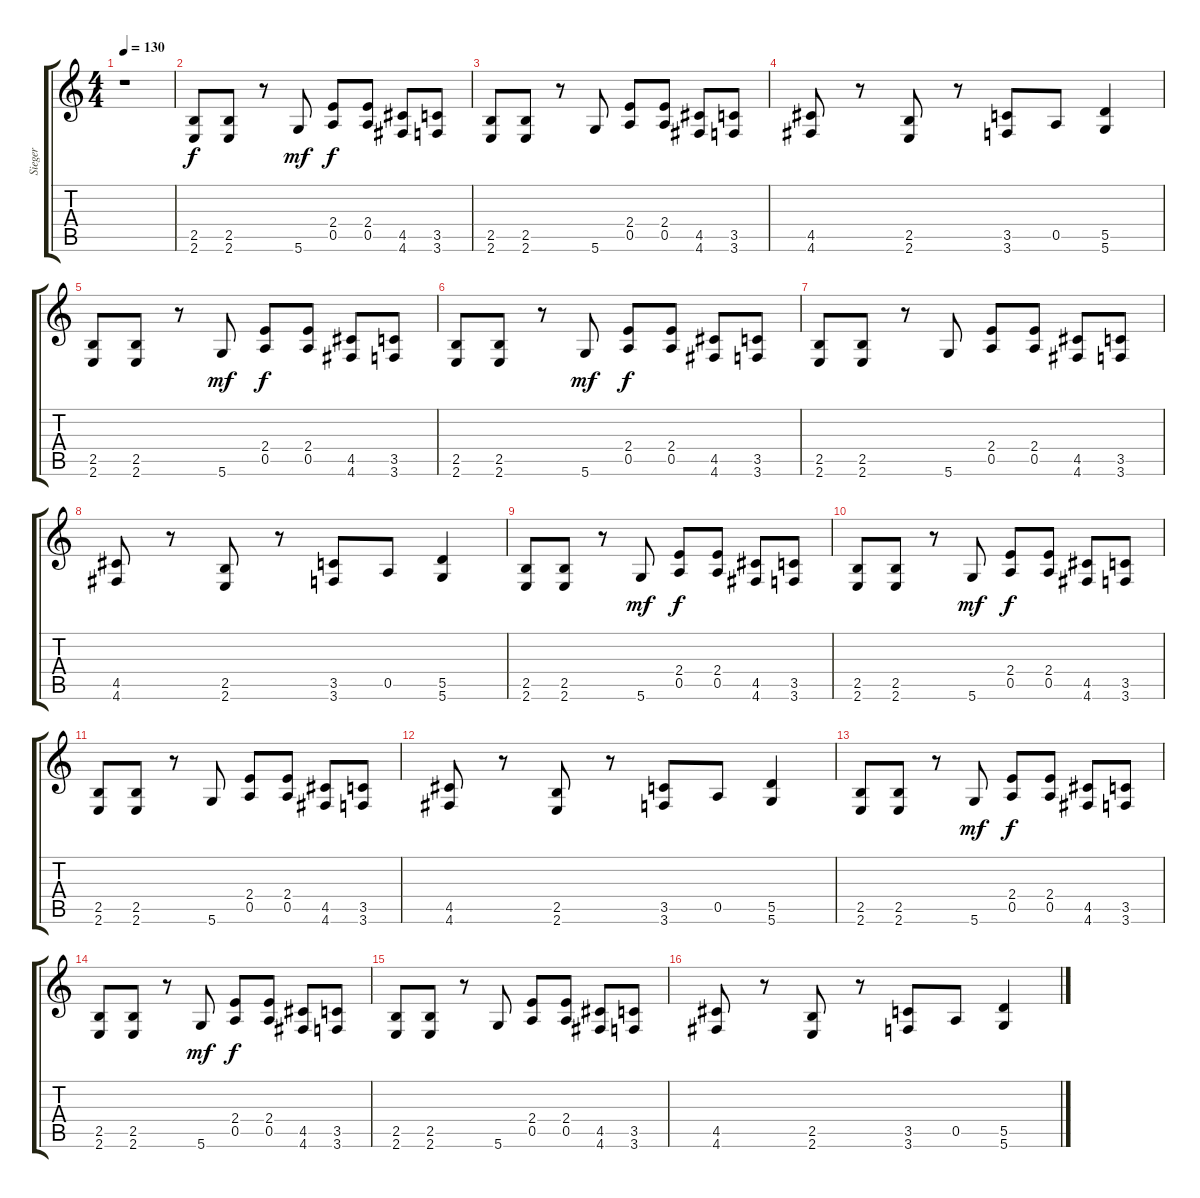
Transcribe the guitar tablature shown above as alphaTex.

\track ("Sieger" "Sieger") {instrument distortionguitar}
\staff {score tabs}
\tuning (E4 B3 G3 D3 A2 D2) {hide}
\ts (4 4)
\tempo 130
\clef g2
\ks c
r.1{dy f instrument distortionguitar} |
(2.5 2.6).8 (2.5 2.6).8 r.8 5.6.8{dy mf} (2.4 0.5).8{dy f} (2.4 0.5).8 (4.5 4.6).8 (3.5 3.6).8 |
(2.5 2.6).8 (2.5 2.6).8 r.8 5.6.8 (2.4 0.5).8 (2.4 0.5).8 (4.5 4.6).8 (3.5 3.6).8 |
(4.5 4.6).8 r.8 (2.5 2.6).8 r.8 (3.5 3.6).8 0.5.8 (5.5 5.6).4 |
(2.5 2.6).8 (2.5 2.6).8 r.8 5.6.8{dy mf} (2.4 0.5).8{dy f} (2.4 0.5).8 (4.5 4.6).8 (3.5 3.6).8 |
(2.5 2.6).8 (2.5 2.6).8 r.8 5.6.8{dy mf} (2.4 0.5).8{dy f} (2.4 0.5).8 (4.5 4.6).8 (3.5 3.6).8 |
(2.5 2.6).8 (2.5 2.6).8 r.8 5.6.8 (2.4 0.5).8 (2.4 0.5).8 (4.5 4.6).8 (3.5 3.6).8 |
(4.5 4.6).8 r.8 (2.5 2.6).8 r.8 (3.5 3.6).8 0.5.8 (5.5 5.6).4 |
(2.5 2.6).8 (2.5 2.6).8 r.8 5.6.8{dy mf} (2.4 0.5).8{dy f} (2.4 0.5).8 (4.5 4.6).8 (3.5 3.6).8 |
(2.5 2.6).8 (2.5 2.6).8 r.8 5.6.8{dy mf} (2.4 0.5).8{dy f} (2.4 0.5).8 (4.5 4.6).8 (3.5 3.6).8 |
(2.5 2.6).8 (2.5 2.6).8 r.8 5.6.8 (2.4 0.5).8 (2.4 0.5).8 (4.5 4.6).8 (3.5 3.6).8 |
(4.5 4.6).8 r.8 (2.5 2.6).8 r.8 (3.5 3.6).8 0.5.8 (5.5 5.6).4 |
(2.5 2.6).8 (2.5 2.6).8 r.8 5.6.8{dy mf} (2.4 0.5).8{dy f} (2.4 0.5).8 (4.5 4.6).8 (3.5 3.6).8 |
(2.5 2.6).8 (2.5 2.6).8 r.8 5.6.8{dy mf} (2.4 0.5).8{dy f} (2.4 0.5).8 (4.5 4.6).8 (3.5 3.6).8 |
(2.5 2.6).8 (2.5 2.6).8 r.8 5.6.8 (2.4 0.5).8 (2.4 0.5).8 (4.5 4.6).8 (3.5 3.6).8 |
(4.5 4.6).8 r.8 (2.5 2.6).8 r.8 (3.5 3.6).8 0.5.8 (5.5 5.6).4
